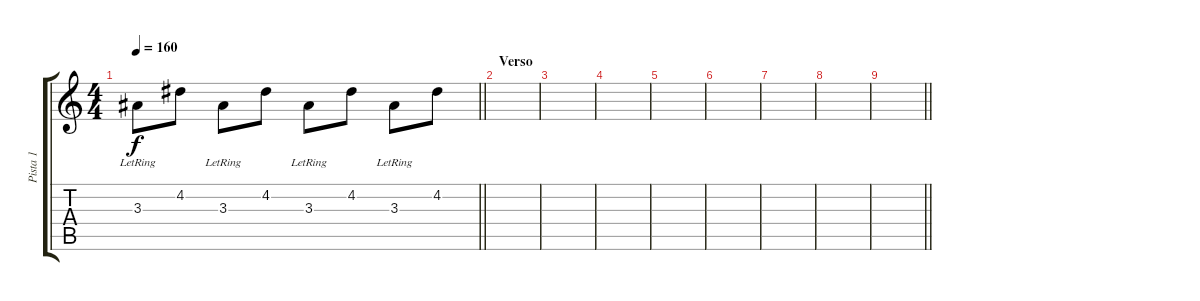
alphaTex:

\track ("Pista 1" "Pista 1") {instrument overdrivenguitar}
\staff {score tabs}
\tuning (E4 B3 G3 D3 A2 D2) {hide}
\ts (4 4)
\tempo 160
\clef g2
\barLineRight lightlight
\ks c
3.3{lr}.8{dy f} 4.2.8 3.3{lr}.8 4.2.8 3.3{lr}.8 4.2.8 3.3{lr}.8 4.2.8 |
\section ("" "Verso")
|
|
|
|
|
|
|
\barLineRight lightlight
